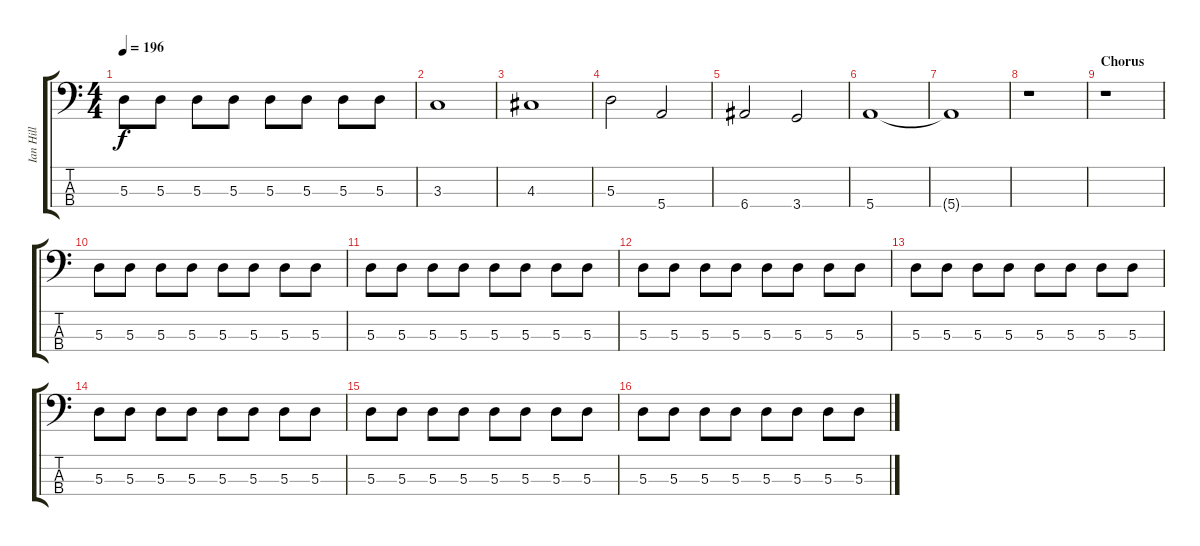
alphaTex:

\track ("Ian Hill" "Ian Hill") {instrument fretlessbass}
\staff {score tabs}
\tuning (G2 D2 A1 E1) {hide}
\ts (4 4)
\tempo 196
\clef f4
\ks c
5.3.8{dy f} 5.3.8 5.3.8 5.3.8 5.3.8 5.3.8 5.3.8 5.3.8 |
3.3.1 |
4.3.1 |
5.3.2 5.4.2 |
6.4.2 3.4.2 |
5.4.1 |
5.4{t}.1 |
r.1 |
\section ("" "Chorus")
r.1 |
5.3.8 5.3.8 5.3.8 5.3.8 5.3.8 5.3.8 5.3.8 5.3.8 |
5.3.8 5.3.8 5.3.8 5.3.8 5.3.8 5.3.8 5.3.8 5.3.8 |
5.3.8 5.3.8 5.3.8 5.3.8 5.3.8 5.3.8 5.3.8 5.3.8 |
5.3.8 5.3.8 5.3.8 5.3.8 5.3.8 5.3.8 5.3.8 5.3.8 |
5.3.8 5.3.8 5.3.8 5.3.8 5.3.8 5.3.8 5.3.8 5.3.8 |
5.3.8 5.3.8 5.3.8 5.3.8 5.3.8 5.3.8 5.3.8 5.3.8 |
5.3.8 5.3.8 5.3.8 5.3.8 5.3.8 5.3.8 5.3.8 5.3.8
